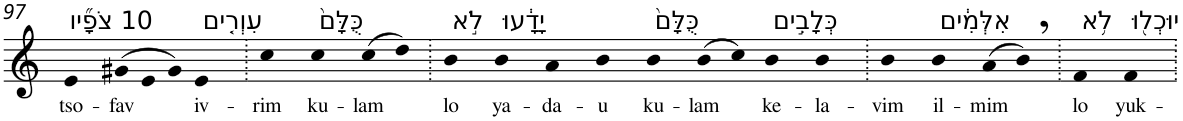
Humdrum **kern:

**kern	**text
*part1	*part1
*staff1	*staff1
*I"Piano	*
*I'Pno	*
!!LO:PB:g=z
*clefG2	*
*k[]	*
=97	=97
!LO:TX:a:t=10 צֹפָ֞יו	!
!	!LO:LY:b
4e	tso-
!	!LO:LY:b
(>12g#X	-fav
12e	.
12g#)	.
!LO:TX:a:t=עִוְרִ֤ים	!
!	!LO:LY:b
4e	iv-
=98.	=98.
!	!LO:LY:b
4cc	-rim
!LO:TX:a:t=כֻּלָּם֙	!
!	!LO:LY:b
4cc	ku-
!	!LO:LY:b
(8cc	-lam
8dd)	.
=99.	=99.
!LO:TX:a:t=לֹ֣א	!
!	!LO:LY:b
4b	lo
!LO:TX:a:t=יָדָ֔עוּ	!
!	!LO:LY:b
4b	ya-
!	!LO:LY:b
4a	-da-
!	!LO:LY:b
4b	-u
!LO:TX:a:t=כֻּלָּם֙	!
!	!LO:LY:b
4b	ku-
!	!LO:LY:b
(8b	-lam
8cc)	.
!LO:TX:a:t=כְּלָבִ֣ים	!
!	!LO:LY:b
4b	ke-
!	!LO:LY:b
4b	-la-
=100.	=100.
!	!LO:LY:b
4b	-vim
!LO:TX:a:t=אִלְּמִ֔ים	!
!	!LO:LY:b
4b	il-
!	!LO:LY:b
(8a	-mim
8b,)	.
=101.	=101.
!LO:TX:a:t=לֹ֥א	!
!	!LO:LY:b
4f	lo
!LO:TX:a:t=יוּכְל֖וּ	!
!	!LO:LY:b
4f	yuk-
=.	=.
*-	*-
